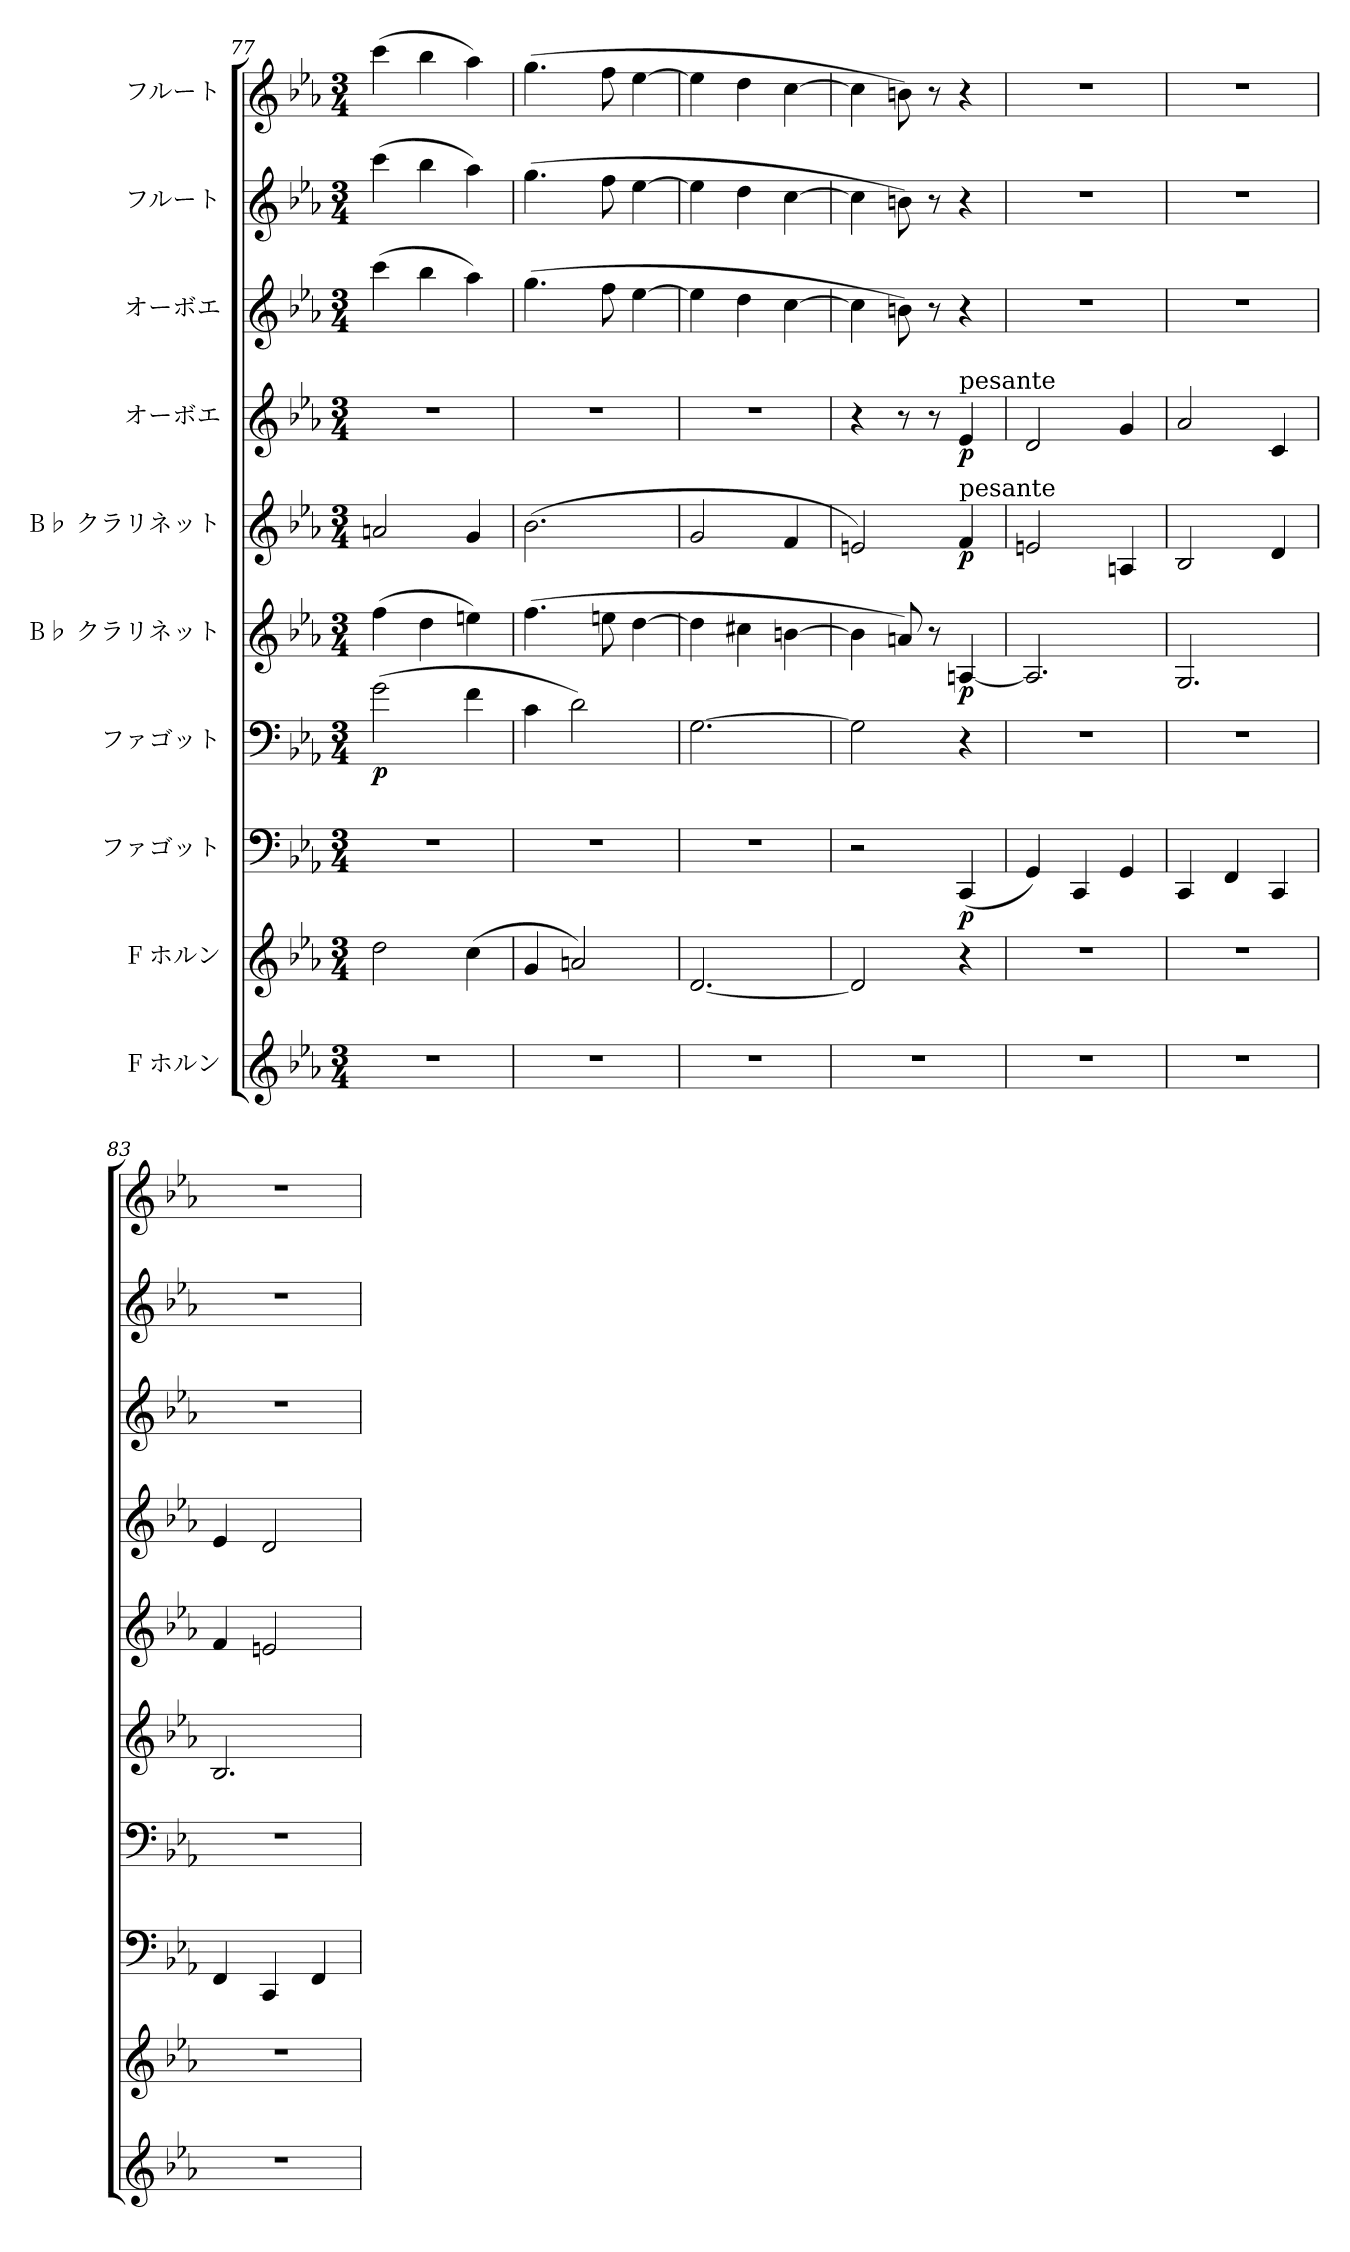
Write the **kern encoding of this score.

**kern	**kern	**kern	**dynam	**kern	**dynam	**kern	**dynam	**kern	**dynam	**kern	**dynam	**kern	**kern	**kern
*part10	*part9	*part8	*part8	*part7	*part7	*part6	*part6	*part5	*part5	*part4	*part4	*part3	*part2	*part1
*staff10	*staff9	*staff8	*staff8	*staff7	*staff7	*staff6	*staff6	*staff5	*staff5	*staff4	*staff4	*staff3	*staff2	*staff1
*I"F ホルン	*I"F ホルン	*I"ファゴット	*	*I"ファゴット	*	*I"B♭ クラリネット	*	*I"B♭ クラリネット	*	*I"オーボエ	*	*I"オーボエ	*I"フルート	*I"フルート
*clefG2	*clefG2	*clefF4	*	*clefF4	*	*clefG2	*	*clefG2	*	*clefG2	*	*clefG2	*clefG2	*clefG2
*ITrd4c7	*ITrd4c7	*	*	*	*	*ITrd1c2	*	*ITrd1c2	*	*	*	*	*	*
*k[b-e-a-d-]	*k[b-e-a-d-]	*k[b-e-a-]	*	*k[b-e-a-]	*	*k[b-e-a-d-g-]	*	*k[b-e-a-d-g-]	*	*k[b-e-a-]	*	*k[b-e-a-]	*k[b-e-a-]	*k[b-e-a-]
*M3/4	*M3/4	*M3/4	*	*M3/4	*	*M3/4	*	*M3/4	*	*M3/4	*	*M3/4	*M3/4	*M3/4
=77	=77	=77	=77	=77	=77	=77	=77	=77	=77	=77	=77	=77	=77	=77
!	!	!	!	!	!LO:DY:b	!	!	!	!	!	!	!	!	!
2.r	2g\	2.r	.	(2g\	p	(4ee-\	.	2gn/	.	2.r	.	(4ccc\	(4ccc\	(4ccc\
.	.	.	.	.	.	4cc\	.	.	.	.	.	4bb-\	4bb-\	4bb-\
.	(4f\	.	.	4f\	.	4ddn\)	.	4f/	.	.	.	4aa-\)	4aa-\)	4aa-\)
!!LO:PB:g=z
=78	=78	=78	=78	=78	=78	=78	=78	=78	=78	=78	=78	=78	=78	=78
2.r	4c/	2.r	.	4c\	.	(4.ee-\	.	(2.a-\	.	2.r	.	(4.gg\	(4.gg\	(4.gg\
.	2dn/)	.	.	2d\)	.	.	.	.	.	.	.	.	.	.
.	.	.	.	.	.	8ddn\	.	.	.	.	.	8ff\	8ff\	8ff\
.	.	.	.	.	.	[4cc\	.	.	.	.	.	[4ee-\	[4ee-\	[4ee-\
=79	=79	=79	=79	=79	=79	=79	=79	=79	=79	=79	=79	=79	=79	=79
2.r	[2.G/	2.r	.	[2.G\	.	4cc\]	.	2f/	.	2.r	.	4ee-\]	4ee-\]	4ee-\]
.	.	.	.	.	.	4bn\	.	.	.	.	.	4dd\	4dd\	4dd\
.	.	.	.	.	.	[4an\	.	4e-/	.	.	.	[4cc\	[4cc\	[4cc\
=80	=80	=80	=80	=80	=80	=80	=80	=80	=80	=80	=80	=80	=80	=80
2.r	2G/]	2r	.	2G\]	.	4a\]	.	2dn/)	.	4r	.	4cc\]	4cc\]	4cc\]
.	.	.	.	.	.	8gn/)	.	.	.	8r	.	8bn\)	8bn\)	8bn\)
.	.	.	.	.	.	8r	.	.	.	8r	.	8r	8r	8r
!	!	!	!	!	!	!	!	!	!	!LO:TX:a:t=pesante	!	!	!	!
!	!	!	!	!	!	!	!	!LO:TX:a:t=pesante	!	!	!	!	!	!
!	!	!	!LO:DY:b	!	!	!	!LO:DY:b	!	!LO:DY:b	!	!LO:DY:b	!	!	!
.	4r	(4CC/	p	4r	.	[4Gn/	p	4e-/	p	4e-/	p	4r	4r	4r
=81	=81	=81	=81	=81	=81	=81	=81	=81	=81	=81	=81	=81	=81	=81
2.r	2.r	4GG/)	.	2.r	.	2.G/]	.	2dn/	.	2d/	.	2.r	2.r	2.r
.	.	4CC/	.	.	.	.	.	.	.	.	.	.	.	.
.	.	4GG/	.	.	.	.	.	4Gn/	.	4g/	.	.	.	.
=82	=82	=82	=82	=82	=82	=82	=82	=82	=82	=82	=82	=82	=82	=82
2.r	2.r	4CC/	.	2.r	.	2.F/	.	2A-/	.	2a-/	.	2.r	2.r	2.r
.	.	4FF/	.	.	.	.	.	.	.	.	.	.	.	.
.	.	4CC/	.	.	.	.	.	4c/	.	4c/	.	.	.	.
=83	=83	=83	=83	=83	=83	=83	=83	=83	=83	=83	=83	=83	=83	=83
2.r	2.r	4FF/	.	2.r	.	2.A-/	.	4e-/	.	4e-/	.	2.r	2.r	2.r
.	.	4CC/	.	.	.	.	.	2dn/	.	2d/	.	.	.	.
.	.	4FF/	.	.	.	.	.	.	.	.	.	.	.	.
=	=	=	=	=	=	=	=	=	=	=	=	=	=	=
*-	*-	*-	*-	*-	*-	*-	*-	*-	*-	*-	*-	*-	*-	*-
